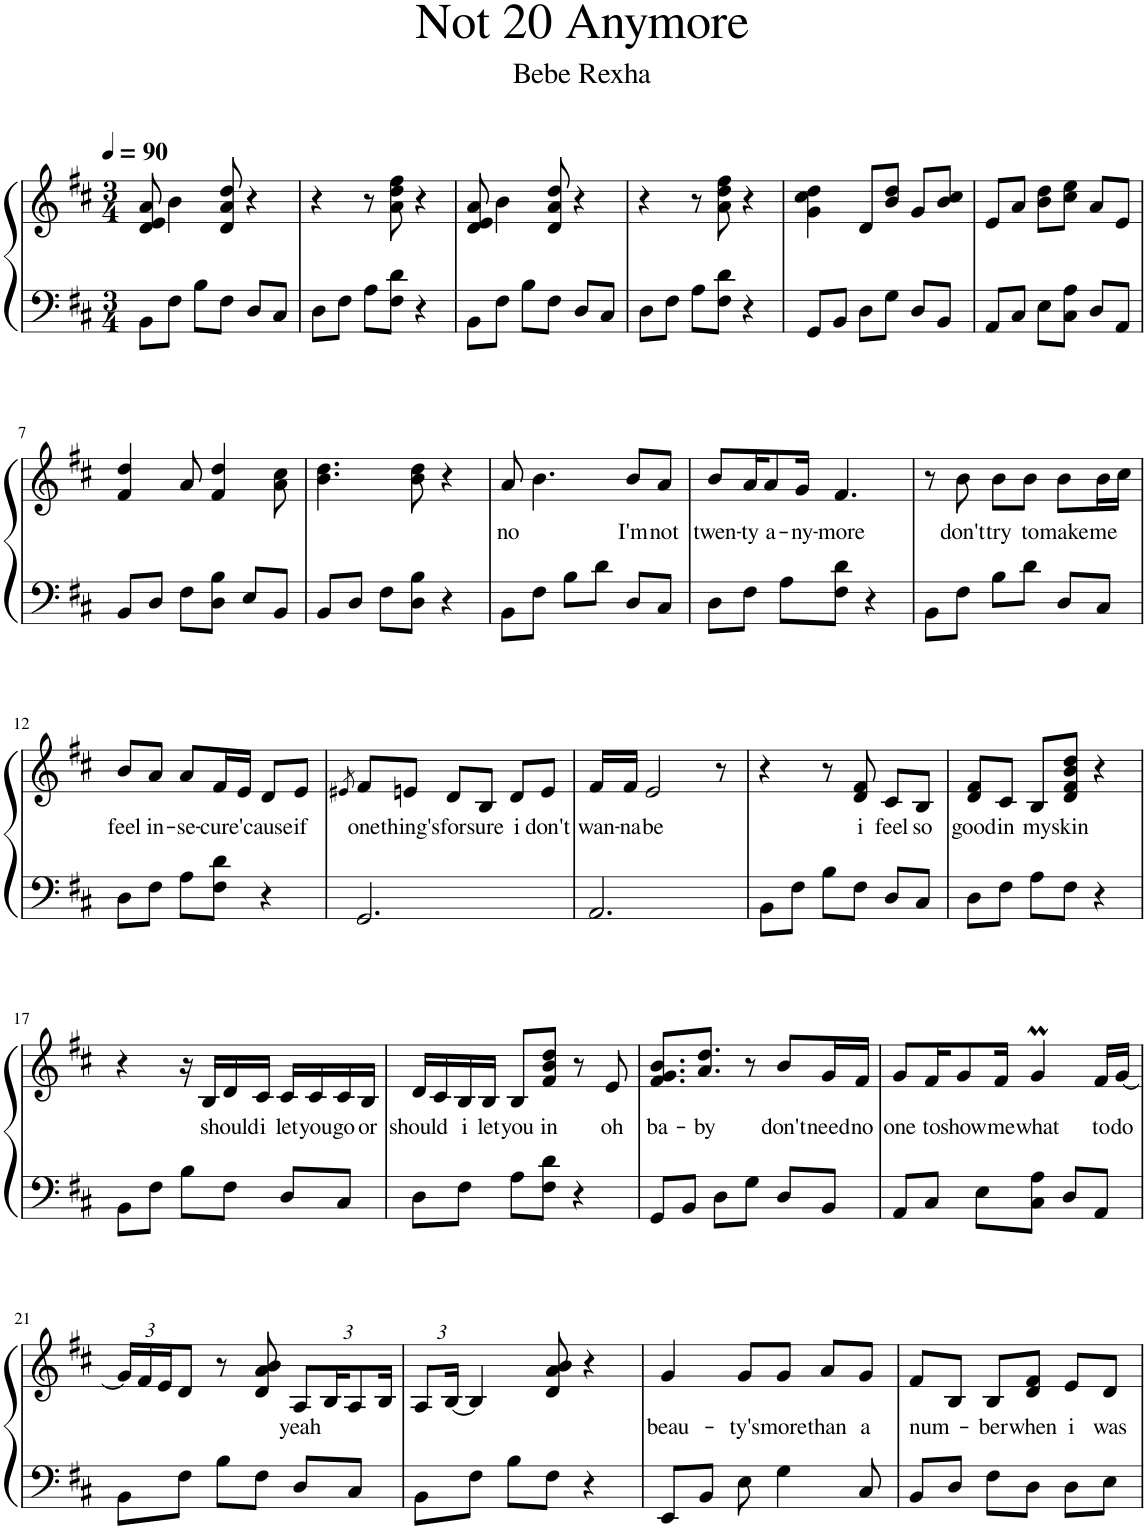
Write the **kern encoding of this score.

**kern	**kern	**text
*part1	*part1	*part1
*staff2	*staff1	*staff1
*I"Piano	*	*
*I'Pno.	*	*
*clefF4	*clefG2	*
*k[f#c#]	*k[f#c#]	*
*M3/4	*M3/4	*
*MM90	*MM90	*
=1	=1	=1
8BB\L	8d/ 8e/ 8a/	.
8F#\J	4b\	.
8B\L	.	.
8F#\J	8d/ 8a/ 8dd/	.
8D/L	4r	.
8C#/J	.	.
=2	=2	=2
8D\L	4r	.
8F#\J	.	.
8A\L	8r	.
8F#\ 8d\J	8a\ 8dd\ 8ff#\	.
4r	4r	.
=3	=3	=3
8BB\L	8d/ 8e/ 8a/	.
8F#\J	4b\	.
8B\L	.	.
8F#\J	8d/ 8a/ 8dd/	.
8D/L	4r	.
8C#/J	.	.
=4	=4	=4
8D\L	4r	.
8F#\J	.	.
8A\L	8r	.
8F#\ 8d\J	8a\ 8dd\ 8ff#\	.
4r	4r	.
=5	=5	=5
8GG/L	4g\ 4cc#\ 4dd\	.
8BB/J	.	.
8D\L	8d/L	.
8G\J	8b/ 8dd/J	.
8D/L	8g/L	.
8BB/J	8b/ 8cc#/J	.
=6	=6	=6
8AA/L	8e/L	.
8C#/J	8a/J	.
8E\L	8b\ 8dd\L	.
8C#\ 8A\J	8cc#\ 8ee\J	.
8D/L	8a/L	.
8AA/J	8e/J	.
!!LO:LB:g=z
=7	=7	=7
8BB/L	4f#/ 4dd/	.
8D/J	.	.
8F#\L	8a/	.
8D\ 8B\J	4f#/ 4dd/	.
8E/L	.	.
8BB/J	8a\ 8cc#\	.
=8	=8	=8
8BB/L	4.b\ 4.dd\	.
8D/J	.	.
8F#\L	.	.
8D\ 8B\J	8b\ 8dd\	.
4r	4r	.
=9	=9	=9
!	!	!LO:LY:b
8BB\L	8a/	no
8F#\J	4.b\	.
8B\L	.	.
8d\J	.	.
!	!	!LO:LY:b
8D/L	8b/L	I'm
!	!	!LO:LY:b
8C#/J	8a/J	not
=10	=10	=10
!	!	!LO:LY:b
8D\L	8b/L	twen-
!	!	!LO:LY:b
8F#\J	16a/K	-ty
!	!	!LO:LY:b
.	8a/	a-
8A\L	.	.
!	!	!LO:LY:b
.	16g/Jk	-ny-
!	!	!LO:LY:b
8F#\ 8d\J	4.f#/	-more
4r	.	.
=11	=11	=11
8BB\L	8r	.
!	!	!LO:LY:b
8F#\J	8b\	don't
!	!	!LO:LY:b
8B\L	8b\L	try
!	!	!LO:LY:b
8d\J	8b\J	to
!	!	!LO:LY:b
8D/L	8b\L	make
!	!	!LO:LY:b
8C#/J	16b\L	me
.	16cc#\JJ	.
!!LO:LB:g=z
=12	=12	=12
!	!	!LO:LY:b
8D\L	8b/L	feel
!	!	!LO:LY:b
8F#\J	8a/J	in-
!	!	!LO:LY:b
8A\L	8a/L	-se-
!	!	!LO:LY:b
8F#\ 8d\J	16f#/L	-cure
.	16e/JJ	.
!	!	!LO:LY:b
4r	8d/L	'cause
!	!	!LO:LY:b
.	8e/J	if
=13	=13	=13
.	8qe#X/	.
!	!	!LO:LY:b
2.GG/	8f#/L	one
!	!	!LO:LY:b
.	8en/J	thing's
!	!	!LO:LY:b
.	8d/L	for
!	!	!LO:LY:b
.	8B/J	sure
!	!	!LO:LY:b
.	8d/L	i
!	!	!LO:LY:b
.	8e/J	don't
=14	=14	=14
!	!	!LO:LY:b
2.AA/	16f#/LL	wan-
!	!	!LO:LY:b
.	16f#/JJ	-na
!	!	!LO:LY:b
.	2e/	be
.	8r	.
=15	=15	=15
8BB\L	4r	.
8F#\J	.	.
8B\L	8r	.
!	!	!LO:LY:b
8F#\J	8d/ 8f#/	i
!	!	!LO:LY:b
8D/L	8c#/L	feel
!	!	!LO:LY:b
8C#/J	8B/J	so
=16	=16	=16
!	!	!LO:LY:b
8D\L	8d/ 8f#/L	good
!	!	!LO:LY:b
8F#\J	8c#/J	in
!	!	!LO:LY:b
8A\L	8B/L	my
!	!	!LO:LY:b
8F#\J	8d/ 8f#/ 8b/ 8dd/J	skin
4r	4r	.
!!LO:LB:g=z
=17	=17	=17
8BB\L	4r	.
8F#\J	.	.
8B\L	16r	.
.	16B/LL	.
!	!	!LO:LY:b
8F#\J	16d/	should
!	!	!LO:LY:b
.	16c#/JJ	i
!	!	!LO:LY:b
8D/L	16c#/LL	let
!	!	!LO:LY:b
.	16c#/	you
!	!	!LO:LY:b
8C#/J	16c#/	go
!	!	!LO:LY:b
.	16B/JJ	or
=18	=18	=18
!	!	!LO:LY:b
8D\L	16d/LL	should
.	16c#/	.
!	!	!LO:LY:b
8F#\J	16B/	i
!	!	!LO:LY:b
.	16B/JJ	let
!	!	!LO:LY:b
8A\L	8B/L	you
!	!	!LO:LY:b
8F#\ 8d\J	8f#/ 8b/ 8dd/J	in
4r	8r	.
!	!	!LO:LY:b
.	8e/	oh
=19	=19	=19
!	!	!LO:LY:b
8GG/L	8.f#/ 8.g/ 8.b/L	ba-
8BB/J	.	.
!	!	!LO:LY:b
.	8.a/ 8.dd/J	-by
8D\L	.	.
8G\J	8r	.
!	!	!LO:LY:b
8D/L	8b/L	don't
!	!	!LO:LY:b
8BB/J	16g/L	need
!	!	!LO:LY:b
.	16f#/JJ	no
=20	=20	=20
!	!	!LO:LY:b
8AA/L	8g/L	one
!	!	!LO:LY:b
8C#/J	16f#/K	to
!	!	!LO:LY:b
.	8g/	show
8E\L	.	.
!	!	!LO:LY:b
.	16f#/Jk	me
!	!	!LO:LY:b
8C#\ 8A\J	4gM/	what
8D/L	.	.
!	!	!LO:LY:b
8AA/J	16f#/LL	to
!	!	!LO:LY:b
.	[16g/JJ	do
!!LO:LB:g=z
=21	=21	=21
*	*Xbrackettup	*
8BB\L	24g/LL]	.
.	24f#/	.
.	24e/J	.
8F#\J	8d/J	.
8B\L	8r	.
8F#\J	8d/ 8a/ 8b/	.
!	!	!LO:LY:b
8D/L	12A/L	yeah
.	24B/K	.
8C#/J	12A/	.
.	24B/Jk	.
=22	=22	=22
8BB\L	12A/L	.
.	[24B/Jk	.
8F#\J	4B/]	.
8B\L	.	.
8F#\J	8d/ 8a/ 8b/	.
4r	4r	.
=23	=23	=23
!	!	!LO:LY:b
8EE/L	4g/	beau-
8BB/J	.	.
!	!	!LO:LY:b
8E\	8g/L	-ty's
!	!	!LO:LY:b
4G\	8g/J	more
!	!	!LO:LY:b
.	8a/L	than
!	!	!LO:LY:b
8C#/	8g/J	a
=24	=24	=24
!	!	!LO:LY:b
8BB/L	8f#/L	num-
8D/J	8B/J	.
!	!	!LO:LY:b
8F#\L	8B/L	-ber
!	!	!LO:LY:b
8D\J	8d/ 8f#/J	when
!	!	!LO:LY:b
8D\L	8e/L	i
!	!	!LO:LY:b
8E\J	8d/J	was
=	=	=
*-	*-	*-
